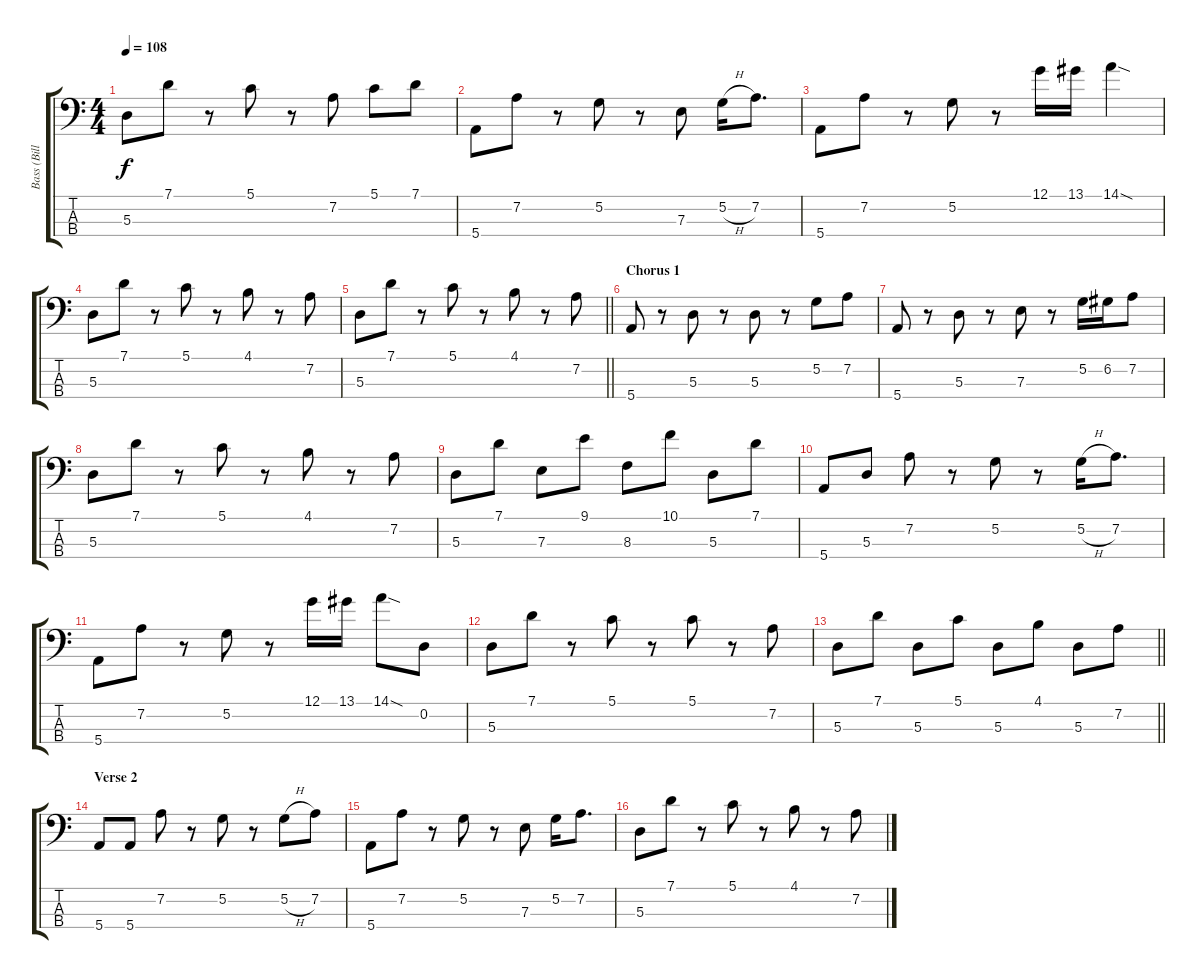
\track ("Bass (Bill)" "Bass (Bill") {instrument electricbassfinger}
\staff {score tabs}
\tuning (G2 D2 A1 E1) {hide}
\ts (4 4)
\tempo 108
\clef f4
\ks c
5.3.8{dy f} 7.1.8 r.8 5.1.8 r.8 7.2.8 5.1.8 7.1.8 |
5.4.8 7.2.8 r.8 5.2.8 r.8 7.3.8 5.2{h}.16 7.2.8{d} |
5.4.8 7.2.8 r.8 5.2.8 r.8 12.1.16 13.1.16 14.1{sod}.4 |
5.3.8 7.1.8 r.8 5.1.8 r.8 4.1.8 r.8 7.2.8 |
\barLineRight lightlight
5.3.8 7.1.8 r.8 5.1.8 r.8 4.1.8 r.8 7.2.8 |
\section ("" "Chorus 1")
5.4.8 r.8 5.3.8 r.8 5.3.8 r.8 5.2.8 7.2.8 |
5.4.8 r.8 5.3.8 r.8 7.3.8 r.8 5.2.16 6.2.16 7.2.8 |
5.3.8 7.1.8 r.8 5.1.8 r.8 4.1.8 r.8 7.2.8 |
5.3.8 7.1.8 7.3.8 9.1.8 8.3.8 10.1.8 5.3.8 7.1.8 |
5.4.8 5.3.8 7.2.8 r.8 5.2.8 r.8 5.2{h}.16 7.2.8{d} |
5.4.8 7.2.8 r.8 5.2.8 r.8 12.1.16 13.1.16 14.1{sod}.8 0.2.8 |
5.3.8 7.1.8 r.8 5.1.8 r.8 5.1.8 r.8 7.2.8 |
\barLineRight lightlight
5.3.8 7.1.8 5.3.8 5.1.8 5.3.8 4.1.8 5.3.8 7.2.8 |
\section ("" "Verse 2")
5.4.8 5.4.8 7.2.8 r.8 5.2.8 r.8 5.2{h}.8 7.2.8 |
5.4.8 7.2.8 r.8 5.2.8 r.8 7.3.8 5.2.16 7.2.8{d} |
5.3.8 7.1.8 r.8 5.1.8 r.8 4.1.8 r.8 7.2.8
